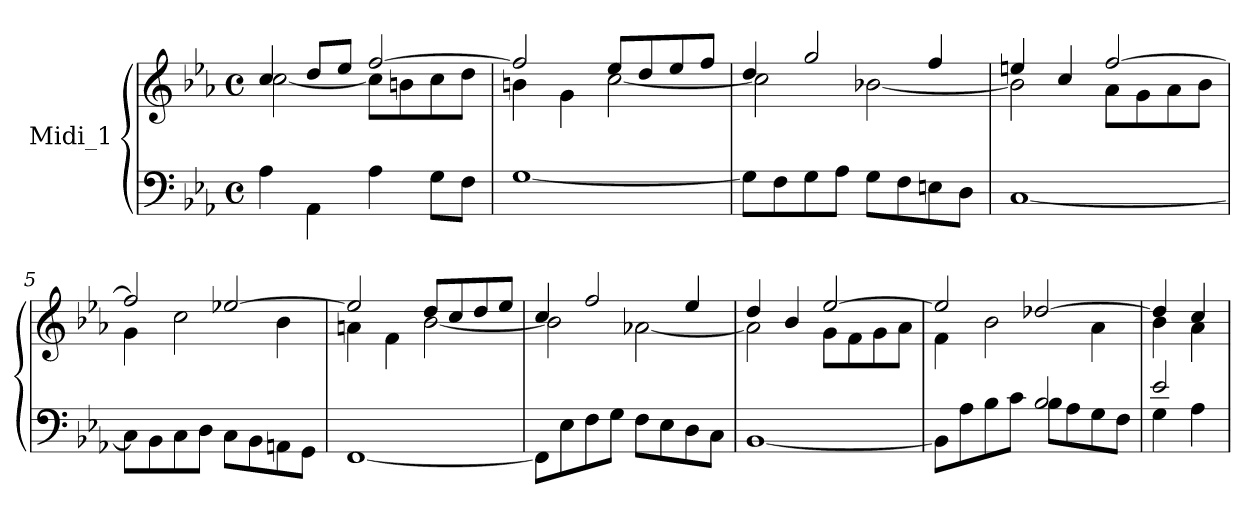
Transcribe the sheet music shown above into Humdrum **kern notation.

**kern	**kern
*part2	*part1
*staff2	*staff1
*I"Midi_1	*I"Midi_1
*clefF4	*clefG2
*k[b-e-a-]	*k[b-e-a-]
*M4/4	*M4/4
*met(c)	*met(c)
=1	=1
*^	*^
1ryy	4A-\	4cc/	[2cc\
.	4AA-\	8dd/L	.
.	.	8ee-/J	.
.	4A-\	[2ff/	8cc\L]
.	.	.	8bn\
.	8G\L	.	8cc\
.	8F\J	.	8dd\J
=2	=2	=2	=2
1ryy	[1G	2ff/]	4bn\
.	.	.	4g\
.	.	8ee-/L	[2cc\
.	.	8dd/	.
.	.	8ee-/	.
.	.	8ff/J	.
=3	=3	=3	=3
1ryy	8G\L]	4dd/	2cc\]
.	8F\	.	.
.	8G\	2gg/	.
.	8A-\J	.	.
.	8G\L	.	[2b-X\
.	8F\	.	.
.	8En\	4ff/	.
.	8D\J	.	.
!!LO:LB:g=z	!!
=4	=4	=4	=4
1ryy	[1C	4een/	2b-\]
.	.	4cc/	.
.	.	[2ff/	8a-\L
.	.	.	8g\
.	.	.	8a-\
.	.	.	8b-\J
=5	=5	=5	=5
1ryy	8C\L]	2ff/]	4g\
.	8BB-\	.	.
.	8C\	.	2cc\
.	8D\J	.	.
.	8C\L	[2ee-X/	.
.	8BB-\	.	.
.	8AAn\	.	4b-\
.	8GG\J	.	.
=6	=6	=6	=6
1ryy	[1FF	2ee-/]	4an\
.	.	.	4f\
.	.	8dd/L	[2b-\
.	.	8cc/	.
.	.	8dd/	.
.	.	8ee-/J	.
!!LO:LB:g=z	!!
=7	=7	=7	=7
1ryy	8FF\L]	4cc/	2b-\]
.	8E-\	.	.
.	8F\	2ff/	.
.	8G\J	.	.
.	8F\L	.	[2a-X\
.	8E-\	.	.
.	8D\	4ee-/	.
.	8C\J	.	.
=8	=8	=8	=8
1ryy	[1BB-	4dd/	2a-\]
.	.	4b-/	.
.	.	[2ee-/	8g\L
.	.	.	8f\
.	.	.	8g\
.	.	.	8a-\J
=9	=9	=9	=9
2ryy	8BB-\L]	2ee-/]	4f\
.	8A-\	.	.
.	8B-\	.	2b-\
.	8c\J	.	.
2B-/	8B-\L	[2dd-X/	.
.	8A-\	.	.
.	8G\	.	4a-\
.	8F\J	.	.
=10	=10	=10	=10
2e-/	4G\	4dd-/]	4b-\
.	4A-\	4cc/	4a-\
*v	*v	*	*
*	*v	*v
=	=
*-	*-
